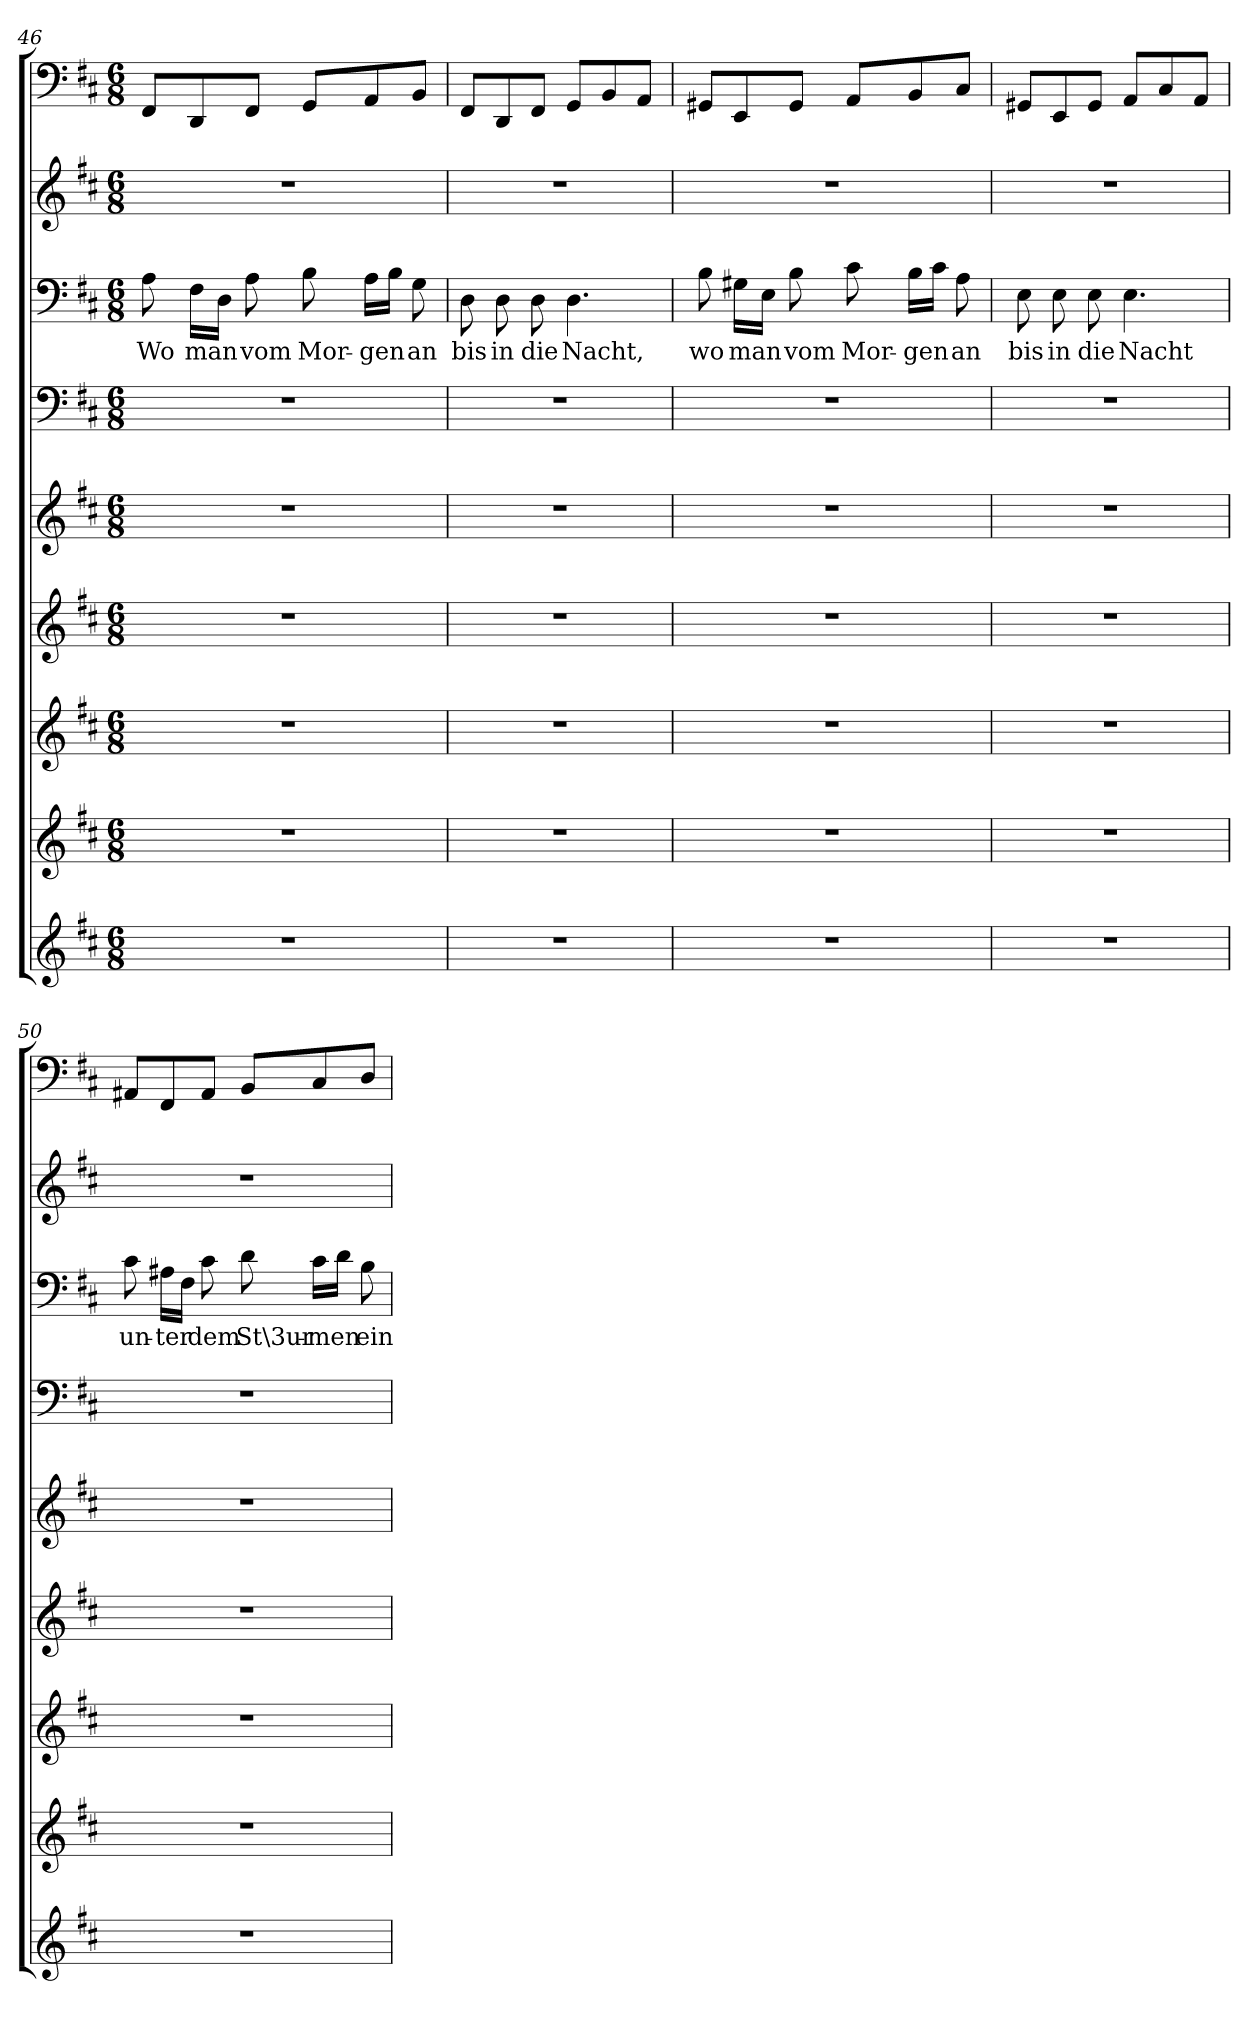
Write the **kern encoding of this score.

**kern	**kern	**kern	**kern	**kern	**kern	**kern	**text	**kern	**kern
*part9	*part8	*part7	*part6	*part5	*part4	*part3	*part3	*part2	*part1
*staff9	*staff8	*staff7	*staff6	*staff5	*staff4	*staff3	*staff3	*staff2	*staff1
*clefG2	*clefG2	*clefG2	*clefG2	*clefG2	*clefF4	*clefF4	*	*clefG2	*clefF4
*k[f#c#]	*k[f#c#]	*k[f#c#]	*k[f#c#]	*k[f#c#]	*k[f#c#]	*k[f#c#]	*	*k[f#c#]	*k[f#c#]
*D:	*D:	*D:	*D:	*D:	*D:	*D:	*	*D:	*D:
*M6/8	*M6/8	*M6/8	*M6/8	*M6/8	*M6/8	*M6/8	*	*M6/8	*M6/8
=46	=46	=46	=46	=46	=46	=46	=46	=46	=46
2.r	2.r	2.r	2.r	2.r	2.r	8A\	Wo	2.r	8FF#/L
.	.	.	.	.	.	16F#\LL	man	.	8DD/
.	.	.	.	.	.	16D\JJ	.	.	.
.	.	.	.	.	.	8A\	vom	.	8FF#/J
.	.	.	.	.	.	8B\	Mor-	.	8GG/L
.	.	.	.	.	.	16A\LL	-gen	.	8AA/
.	.	.	.	.	.	16B\JJ	.	.	.
.	.	.	.	.	.	8G\	an	.	8BB/J
=47	=47	=47	=47	=47	=47	=47	=47	=47	=47
2.r	2.r	2.r	2.r	2.r	2.r	8D\	bis	2.r	8FF#/L
.	.	.	.	.	.	8D\	in	.	8DD/
.	.	.	.	.	.	8D\	die	.	8FF#/J
.	.	.	.	.	.	4.D\	Nacht,	.	8GG/L
.	.	.	.	.	.	.	.	.	8BB/
.	.	.	.	.	.	.	.	.	8AA/J
=48	=48	=48	=48	=48	=48	=48	=48	=48	=48
2.r	2.r	2.r	2.r	2.r	2.r	8B\	wo	2.r	8GG#X/L
.	.	.	.	.	.	16G#X\LL	man	.	8EE/
.	.	.	.	.	.	16E\JJ	.	.	.
.	.	.	.	.	.	8B\	vom	.	8GG#/J
.	.	.	.	.	.	8c#\	Mor-	.	8AA/L
.	.	.	.	.	.	16B\LL	-gen	.	8BB/
.	.	.	.	.	.	16c#\JJ	.	.	.
.	.	.	.	.	.	8A\	an	.	8C#/J
=49	=49	=49	=49	=49	=49	=49	=49	=49	=49
2.r	2.r	2.r	2.r	2.r	2.r	8E\	bis	2.r	8GG#X/L
.	.	.	.	.	.	8E\	in	.	8EE/
.	.	.	.	.	.	8E\	die	.	8GG#/J
.	.	.	.	.	.	4.E\	Nacht	.	8AA/L
.	.	.	.	.	.	.	.	.	8C#/
.	.	.	.	.	.	.	.	.	8AA/J
=50	=50	=50	=50	=50	=50	=50	=50	=50	=50
2.r	2.r	2.r	2.r	2.r	2.r	8c#\	un-	2.r	8AA#X/L
.	.	.	.	.	.	16A#X\LL	-ter	.	8FF#/
.	.	.	.	.	.	16F#\JJ	.	.	.
.	.	.	.	.	.	8c#\	dem	.	8AA#/J
.	.	.	.	.	.	8d\	St\3ur-	.	8BB/L
.	.	.	.	.	.	16c#\LL	-men	.	8C#/
.	.	.	.	.	.	16d\JJ	.	.	.
.	.	.	.	.	.	8B\	ein	.	8D/J
=	=	=	=	=	=	=	=	=	=
*-	*-	*-	*-	*-	*-	*-	*-	*-	*-
